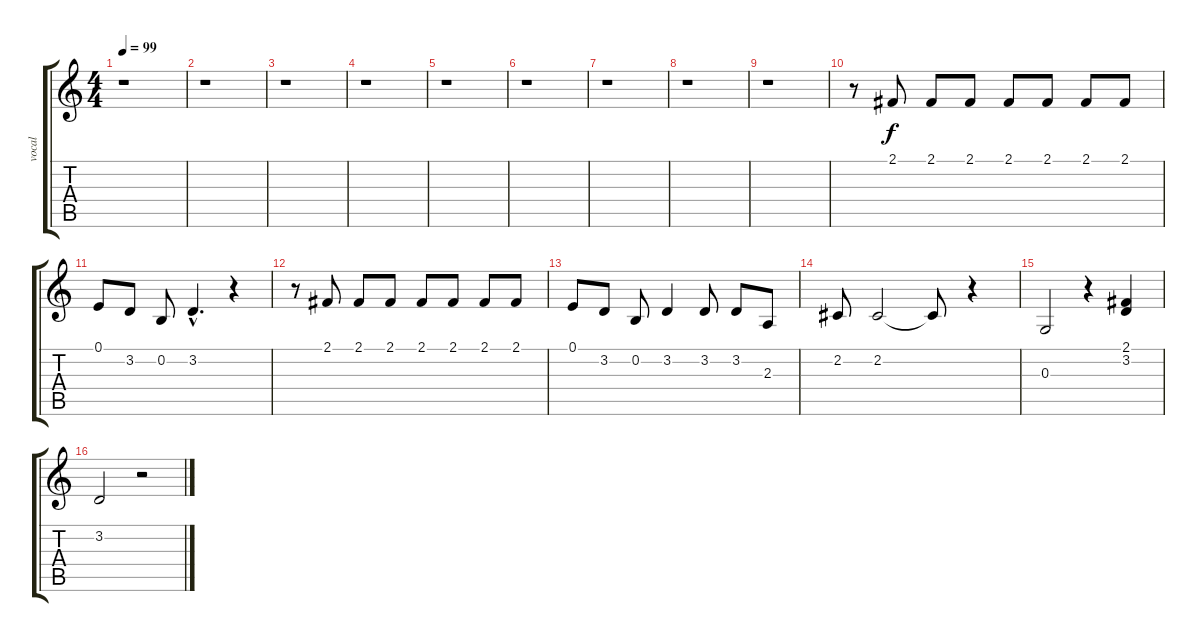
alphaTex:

\track ("vocal" "vocal") {instrument lead3calliope}
\staff {score tabs}
\tuning (E4 B3 G3 D3 A2 E2) {hide}
\ts (4 4)
\tempo 99
\clef g2
\ks c
r.1{dy f instrument lead3calliope} |
r.1 |
r.1 |
r.1 |
r.1 |
r.1 |
r.1 |
r.1 |
r.1 |
r.8 2.1.8 2.1.8 2.1.8 2.1.8 2.1.8 2.1.8 2.1.8 |
0.1.8 3.2.8 0.2.8 3.2{hac}.4{d} r.4 |
r.8 2.1.8 2.1.8 2.1.8 2.1.8 2.1.8 2.1.8 2.1.8 |
0.1.8 3.2.8 0.2.8 3.2.4 3.2.8 3.2.8 2.3.8 |
2.2.8 2.2.2 2.2{t}.8 r.4 |
0.3.2 r.4 (2.1 3.2).4 |
3.2.2 r.2
